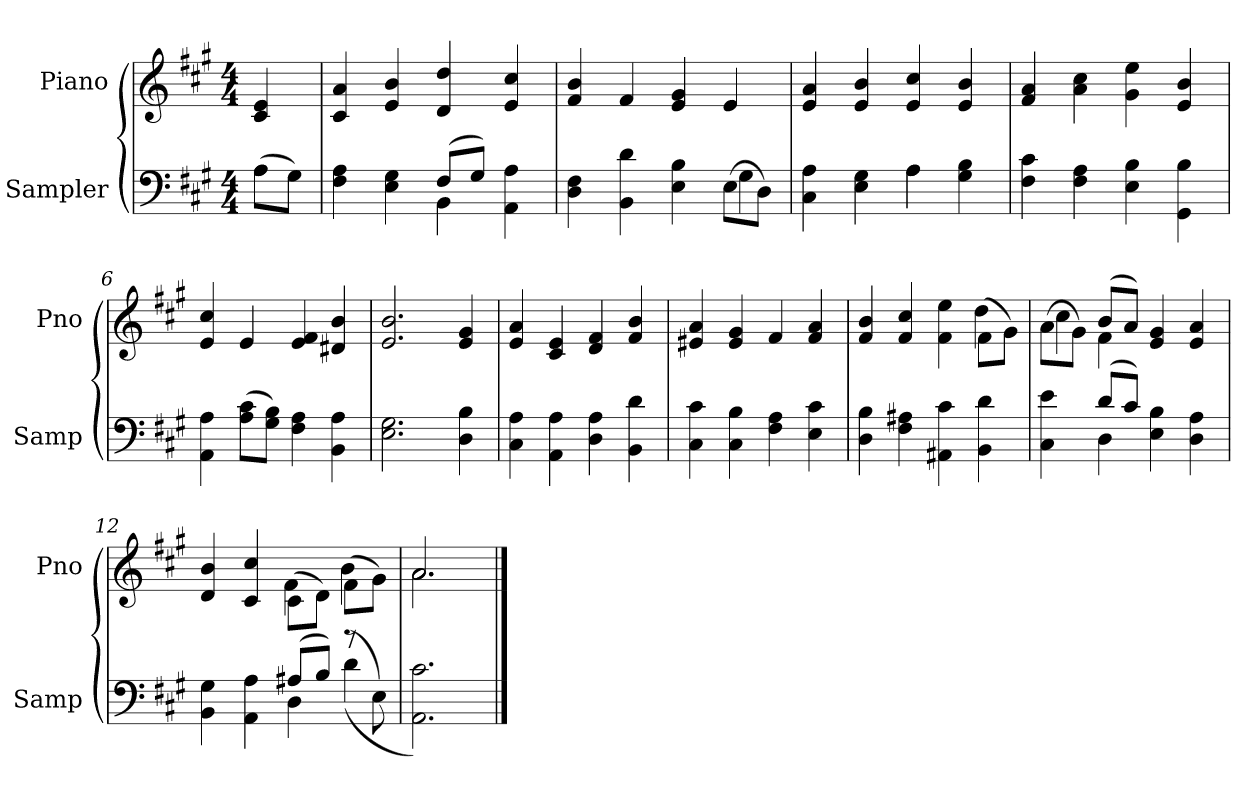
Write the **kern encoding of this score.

**kern	**kern
*part2	*part1
*staff2	*staff1
*I"Sampler	*I"Piano
*I'Samp	*I'Pno
*clefF4	*clefG2
*k[f#c#g#]	*k[f#c#g#]
*A:	*A:
*M4/4	*M4/4
=1	=1
*^	*
(8A\L	4A	4c# 4e
8G#\J)	.	.
=2	=2	=2
4F# 4A	2ryy	4c# 4a
4E 4G#	.	4e 4b
(8F#/L	4BB	4d 4dd
8G#/J)	.	.
4AA 4A	4ryy	4e 4cc#
=3	=3	=3
4D 4F#	2.ryy	4f# 4b
4BB 4d	.	4f#
4E 4B	.	4e 4g#
(8E\L	4G#	4e
8D\J)	.	.
=4	=4	=4
4C# 4A	2ryy	4e 4a
4E 4G#	.	4e 4b
4A\	4A	4e 4cc#
4G# 4B	4ryy	4e 4b
*v	*v	*
=5	=5
4F# 4c#	4f# 4a
4F# 4A	4a 4cc#
4E 4B	4g# 4ee
4GG# 4B	4e 4b
=6	=6
4AA 4A	4e 4cc#
(8A\ 8c#\L	4e
8G#\ 8B\J)	.
4F# 4A	4e 4f#
4BB 4A	4d#X 4b
=7	=7
2.E 2.G#	2.e 2.b
4D 4B	4e 4g#
=8	=8
4C# 4A	4e 4a
4AA 4A	4c# 4e
4D 4A	4d 4f#
4BB 4d	4f# 4b
=9	=9
4C# 4c#	4e#X 4a
4C# 4B	4e# 4g#
4F# 4A	4f#
4E 4c#	4f# 4a
=10	=10
*	*^
4D 4B	4f# 4b	2.ryy
4F# 4A#X	4f# 4cc#	.
4AA#X 4c#	4f# 4ee	.
4BB 4d	(8f#\L	4dd
.	8g#\J)	.
=11	=11	=11
*^	*	*
4C# 4e	4ryy	(8a\L	4cc#
.	.	8g#\J)	.
(8d/L	4D	(8b/L	4f#
8c#/J)	.	8a/J)	.
4E 4B	2ryy	4e 4g#	2ryy
4D 4A	.	4e 4a	.
=12	=12	=12	=12
4BB 4G#	2ryy	4d 4b	2ryy
4AA 4A	.	4c# 4cc#	.
(8A#X/L	4D	(8c#\L	4f#
8B/J)	.	8d\J)	.
(8r	(4d	(8f#\L	4b
8E\)	.	8g#\J)	.
*v	*v	*	*
=13	=13	=13
2.AA 2.c#)	2.a/	2.a
*	*v	*v
==	==
*-	*-
